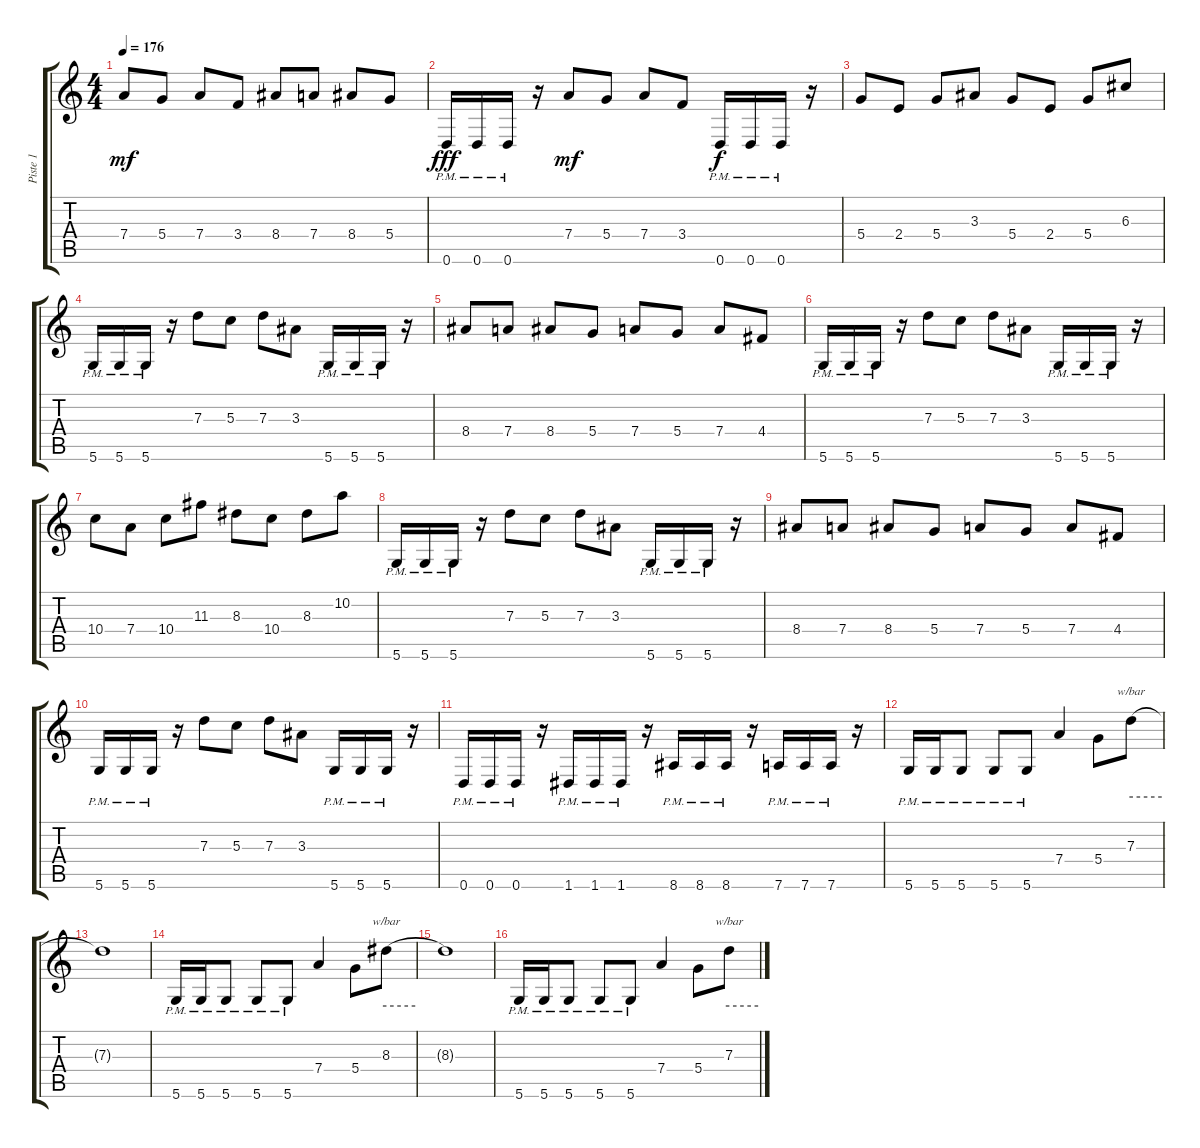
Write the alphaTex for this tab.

\track ("Piste 1" "Piste 1") {instrument distortionguitar}
\staff {score tabs}
\tuning (E4 B3 G3 D3 A2 D2) {hide}
\ts (4 4)
\tempo 176
\clef g2
\ks c
7.4.8{dy mf} 5.4.8 7.4.8 3.4.8 8.4.8 7.4.8 8.4.8 5.4.8 |
0.6{pm}.16{dy fff} 0.6{pm}.16 0.6{pm}.16 r.16 7.4.8{dy mf} 5.4.8 7.4.8 3.4.8 0.6{pm}.16{dy f} 0.6{pm}.16 0.6{pm}.16 r.16 |
5.4.8 2.4.8 5.4.8 3.3.8 5.4.8 2.4.8 5.4.8 6.3.8 |
5.6{pm}.16 5.6{pm}.16 5.6{pm}.16 r.16 7.3.8 5.3.8 7.3.8 3.3.8 5.6{pm}.16 5.6{pm}.16 5.6{pm}.16 r.16 |
8.4.8 7.4.8 8.4.8 5.4.8 7.4.8 5.4.8 7.4.8 4.4.8 |
5.6{pm}.16 5.6{pm}.16 5.6{pm}.16 r.16 7.3.8 5.3.8 7.3.8 3.3.8 5.6{pm}.16 5.6{pm}.16 5.6{pm}.16 r.16 |
10.4.8 7.4.8 10.4.8 11.3.8 8.3.8 10.4.8 8.3.8 10.2.8 |
5.6{pm}.16 5.6{pm}.16 5.6{pm}.16 r.16 7.3.8 5.3.8 7.3.8 3.3.8 5.6{pm}.16 5.6{pm}.16 5.6{pm}.16 r.16 |
8.4.8 7.4.8 8.4.8 5.4.8 7.4.8 5.4.8 7.4.8 4.4.8 |
5.6{pm}.16 5.6{pm}.16 5.6{pm}.16 r.16 7.3.8 5.3.8 7.3.8 3.3.8 5.6{pm}.16 5.6{pm}.16 5.6{pm}.16 r.16 |
0.6{pm}.16 0.6{pm}.16 0.6{pm}.16 r.16 1.6{pm}.16 1.6{pm}.16 1.6{pm}.16 r.16 8.6{pm}.16 8.6{pm}.16 8.6{pm}.16 r.16 7.6{pm}.16 7.6{pm}.16 7.6{pm}.16 r.16 |
5.6{pm}.16{balance 8} 5.6{pm}.16 5.6{pm}.8 5.6{pm}.8 5.6{pm}.8 7.4.4 5.4.8 7.3.8{tbe (hold default 0 0 60 0)} |
7.3{t}.1 |
5.6{pm}.16 5.6{pm}.16 5.6{pm}.8 5.6{pm}.8 5.6{pm}.8 7.4.4 5.4.8 8.3.8{tbe (hold default 0 0 60 0)} |
8.3{t}.1 |
5.6{pm}.16 5.6{pm}.16 5.6{pm}.8 5.6{pm}.8 5.6{pm}.8 7.4.4 5.4.8 7.3.8{tbe (hold default 0 0 60 0)}
